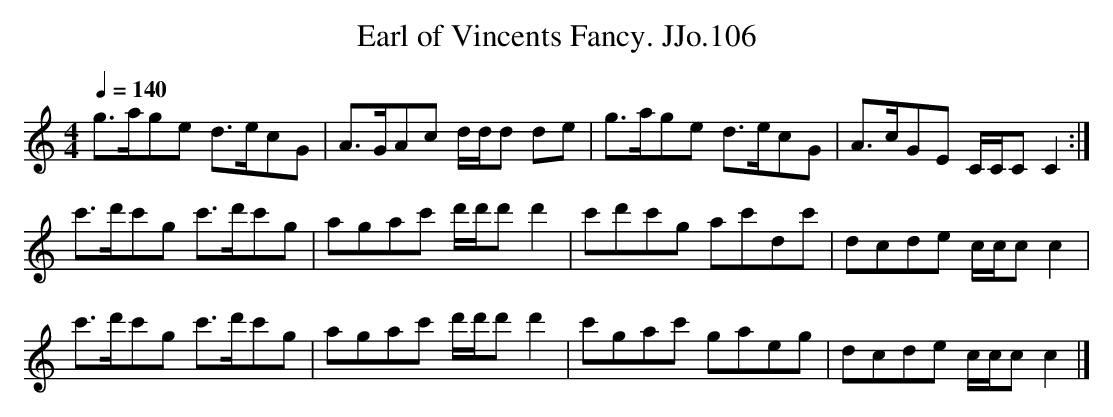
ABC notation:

X:1
T:Earl of Vincents Fancy. JJo.106
M:4/4
L:1/8
Q:1/4=140
K:C
g>age d>ecG|A>GAc d/d/d de|g>age d>ecG|A>cGE C/C/CC2:|
c'>d'c'g c'>d'c'g|agac' d'/d'/d'd'2|c'd'c'g ac'dc'|dcde c/c/cc2|
c'>d'c'g c'>d'c'g|agac' d'/d'/d'd'2|c'gac' gaeg|dcde c/c/cc2|]
